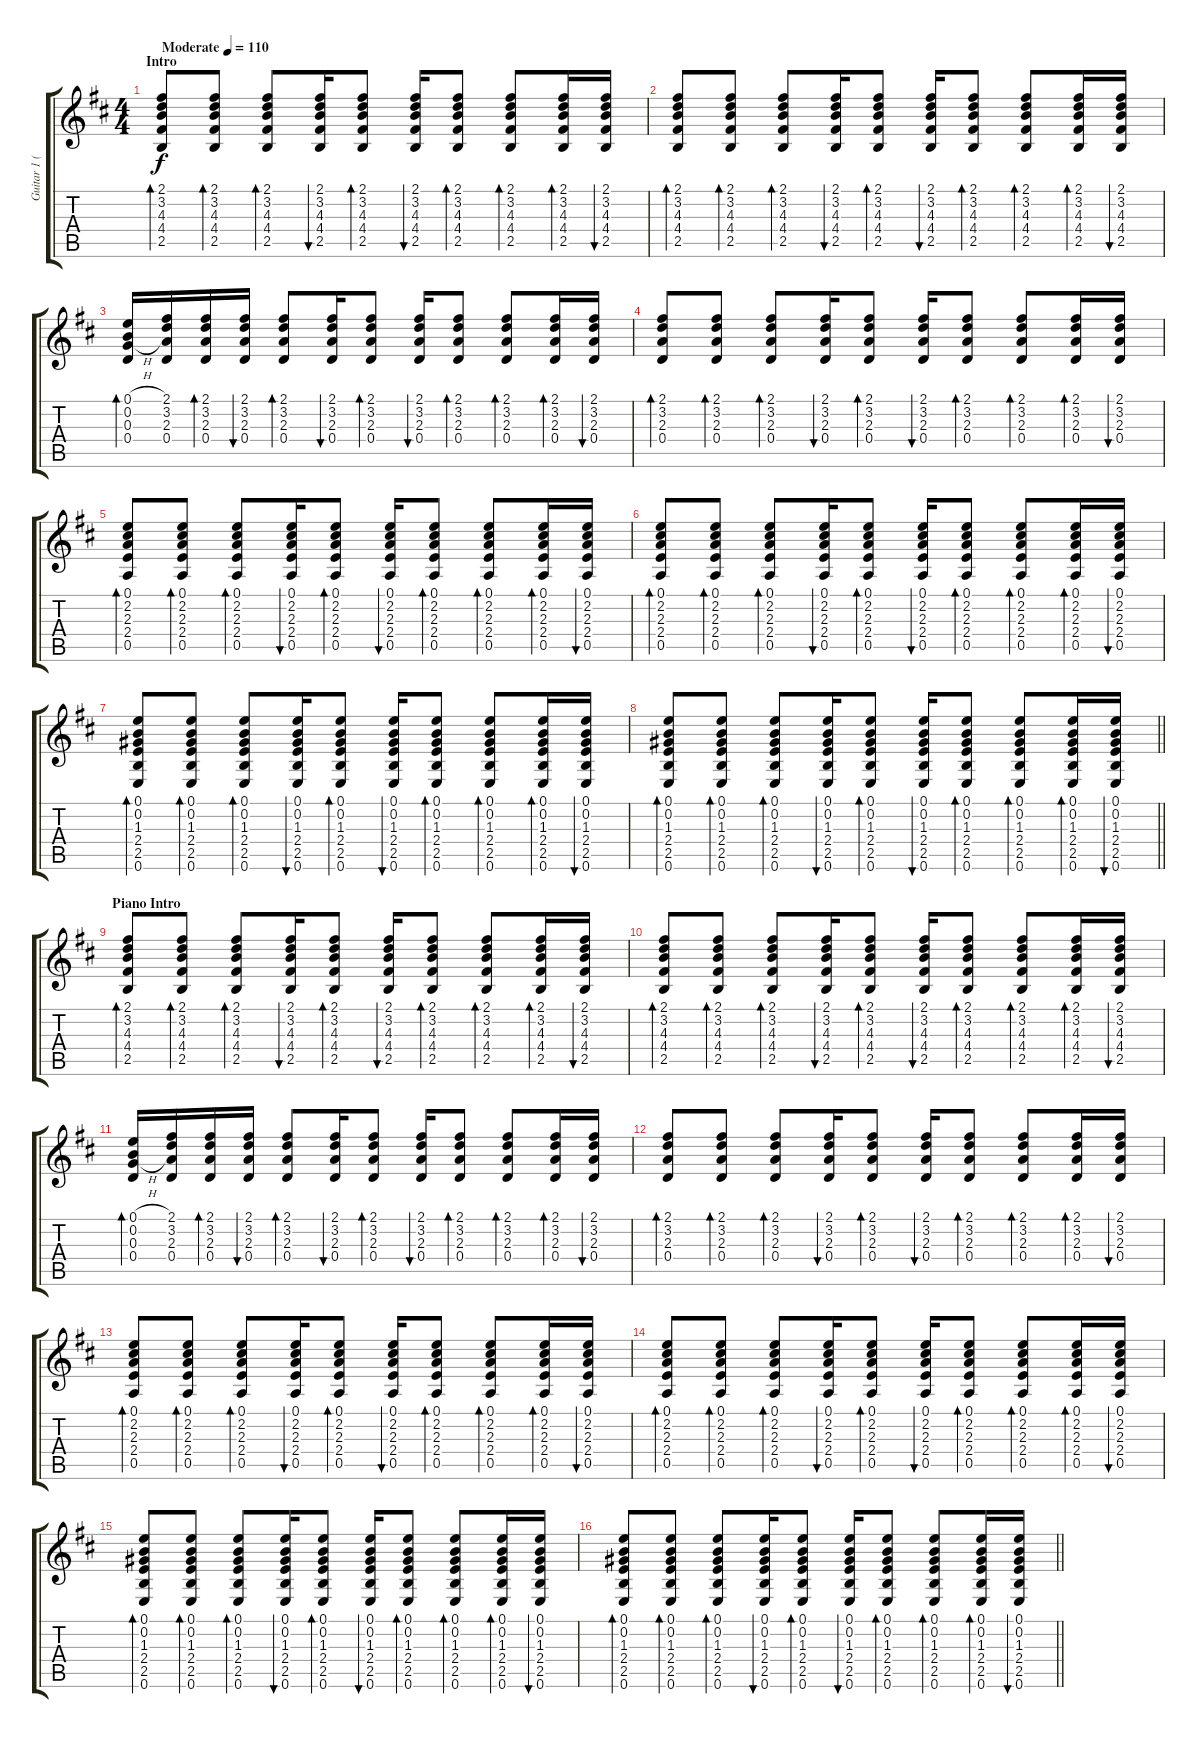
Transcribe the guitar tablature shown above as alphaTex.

\track ("Guitar 1 (Lead)" "Guitar 1 (") {instrument acousticguitarsteel}
\staff {score tabs}
\tuning (E4 B3 G3 D3 A2 E2) {hide}
\ts (4 4)
\section ("" "Intro")
\tempo (110 "Moderate")
\clef g2
\ks bminor
(2.1 3.2 4.3 4.4 2.5).8{bd 30 dy f instrument acousticguitarsteel} (2.1 3.2 4.3 4.4 2.5).8{bd 30} (2.1 3.2 4.3 4.4 2.5).8{bd 30} (2.1 3.2 4.3 4.4 2.5).16{bu 30} (2.1 3.2 4.3 4.4 2.5).8{bd 30} (2.1 3.2 4.3 4.4 2.5).16{bu 30} (2.1 3.2 4.3 4.4 2.5).8{bd 30} (2.1 3.2 4.3 4.4 2.5).8{bd 30} (2.1 3.2 4.3 4.4 2.5).16{bd 30} (2.1 3.2 4.3 4.4 2.5).16{bu 30} |
(2.1 3.2 4.3 4.4 2.5).8{bd 30} (2.1 3.2 4.3 4.4 2.5).8{bd 30} (2.1 3.2 4.3 4.4 2.5).8{bd 30} (2.1 3.2 4.3 4.4 2.5).16{bu 30} (2.1 3.2 4.3 4.4 2.5).8{bd 30} (2.1 3.2 4.3 4.4 2.5).16{bu 30} (2.1 3.2 4.3 4.4 2.5).8{bd 30} (2.1 3.2 4.3 4.4 2.5).8{bd 30} (2.1 3.2 4.3 4.4 2.5).16{bd 30} (2.1 3.2 4.3 4.4 2.5).16{bu 30} |
(0.1{h} 0.2{h} 0.3{h} 0.4).16{bd 30} (2.1 3.2 2.3 0.4).16 (2.1 3.2 2.3 0.4).16{bd 30} (2.1 3.2 2.3 0.4).16{bu 30} (2.1 3.2 2.3 0.4).8{bd 30} (2.1 3.2 2.3 0.4).16{bu 30} (2.1 3.2 2.3 0.4).8{bd 30} (2.1 3.2 2.3 0.4).16{bu 30} (2.1 3.2 2.3 0.4).8{bd 30} (2.1 3.2 2.3 0.4).8{bd 30} (2.1 3.2 2.3 0.4).16{bd 30} (2.1 3.2 2.3 0.4).16{bu 30} |
(2.1 3.2 2.3 0.4).8{bd 30} (2.1 3.2 2.3 0.4).8{bd 30} (2.1 3.2 2.3 0.4).8{bd 30} (2.1 3.2 2.3 0.4).16{bu 30} (2.1 3.2 2.3 0.4).8{bd 30} (2.1 3.2 2.3 0.4).16{bu 30} (2.1 3.2 2.3 0.4).8{bd 30} (2.1 3.2 2.3 0.4).8{bd 30} (2.1 3.2 2.3 0.4).16{bd 30} (2.1 3.2 2.3 0.4).16{bu 30} |
(0.1 2.2 2.3 2.4 0.5).8{bd 30} (0.1 2.2 2.3 2.4 0.5).8{bd 30} (0.1 2.2 2.3 2.4 0.5).8{bd 30} (0.1 2.2 2.3 2.4 0.5).16{bu 30} (0.1 2.2 2.3 2.4 0.5).8{bd 30} (0.1 2.2 2.3 2.4 0.5).16{bu 30} (0.1 2.2 2.3 2.4 0.5).8{bd 30} (0.1 2.2 2.3 2.4 0.5).8{bd 30} (0.1 2.2 2.3 2.4 0.5).16{bd 30} (0.1 2.2 2.3 2.4 0.5).16{bu 30} |
(0.1 2.2 2.3 2.4 0.5).8{bd 30} (0.1 2.2 2.3 2.4 0.5).8{bd 30} (0.1 2.2 2.3 2.4 0.5).8{bd 30} (0.1 2.2 2.3 2.4 0.5).16{bu 30} (0.1 2.2 2.3 2.4 0.5).8{bd 30} (0.1 2.2 2.3 2.4 0.5).16{bu 30} (0.1 2.2 2.3 2.4 0.5).8{bd 30} (0.1 2.2 2.3 2.4 0.5).8{bd 30} (0.1 2.2 2.3 2.4 0.5).16{bd 30} (0.1 2.2 2.3 2.4 0.5).16{bu 30} |
(0.1 0.2 1.3 2.4 2.5 0.6).8{bd 30} (0.1 0.2 1.3 2.4 2.5 0.6).8{bd 30} (0.1 0.2 1.3 2.4 2.5 0.6).8{bd 30} (0.1 0.2 1.3 2.4 2.5 0.6).16{bu 30} (0.1 0.2 1.3 2.4 2.5 0.6).8{bd 30} (0.1 0.2 1.3 2.4 2.5 0.6).16{bu 30} (0.1 0.2 1.3 2.4 2.5 0.6).8{bd 30} (0.1 0.2 1.3 2.4 2.5 0.6).8{bd 30} (0.1 0.2 1.3 2.4 2.5 0.6).16{bd 30} (0.1 0.2 1.3 2.4 2.5 0.6).16{bu 30} |
\barLineRight lightlight
(0.1 0.2 1.3 2.4 2.5 0.6).8{bd 30} (0.1 0.2 1.3 2.4 2.5 0.6).8{bd 30} (0.1 0.2 1.3 2.4 2.5 0.6).8{bd 30} (0.1 0.2 1.3 2.4 2.5 0.6).16{bu 30} (0.1 0.2 1.3 2.4 2.5 0.6).8{bd 30} (0.1 0.2 1.3 2.4 2.5 0.6).16{bu 30} (0.1 0.2 1.3 2.4 2.5 0.6).8{bd 30} (0.1 0.2 1.3 2.4 2.5 0.6).8{bd 30} (0.1 0.2 1.3 2.4 2.5 0.6).16{bd 30} (0.1 0.2 1.3 2.4 2.5 0.6).16{bu 30} |
\section ("" "Piano Intro")
(2.1 3.2 4.3 4.4 2.5).8{bd 30} (2.1 3.2 4.3 4.4 2.5).8{bd 30} (2.1 3.2 4.3 4.4 2.5).8{bd 30} (2.1 3.2 4.3 4.4 2.5).16{bu 30} (2.1 3.2 4.3 4.4 2.5).8{bd 30} (2.1 3.2 4.3 4.4 2.5).16{bu 30} (2.1 3.2 4.3 4.4 2.5).8{bd 30} (2.1 3.2 4.3 4.4 2.5).8{bd 30} (2.1 3.2 4.3 4.4 2.5).16{bd 30} (2.1 3.2 4.3 4.4 2.5).16{bu 30} |
(2.1 3.2 4.3 4.4 2.5).8{bd 30} (2.1 3.2 4.3 4.4 2.5).8{bd 30} (2.1 3.2 4.3 4.4 2.5).8{bd 30} (2.1 3.2 4.3 4.4 2.5).16{bu 30} (2.1 3.2 4.3 4.4 2.5).8{bd 30} (2.1 3.2 4.3 4.4 2.5).16{bu 30} (2.1 3.2 4.3 4.4 2.5).8{bd 30} (2.1 3.2 4.3 4.4 2.5).8{bd 30} (2.1 3.2 4.3 4.4 2.5).16{bd 30} (2.1 3.2 4.3 4.4 2.5).16{bu 30} |
(0.1{h} 0.2{h} 0.3{h} 0.4).16{bd 30} (2.1 3.2 2.3 0.4).16 (2.1 3.2 2.3 0.4).16{bd 30} (2.1 3.2 2.3 0.4).16{bu 30} (2.1 3.2 2.3 0.4).8{bd 30} (2.1 3.2 2.3 0.4).16{bu 30} (2.1 3.2 2.3 0.4).8{bd 30} (2.1 3.2 2.3 0.4).16{bu 30} (2.1 3.2 2.3 0.4).8{bd 30} (2.1 3.2 2.3 0.4).8{bd 30} (2.1 3.2 2.3 0.4).16{bd 30} (2.1 3.2 2.3 0.4).16{bu 30} |
(2.1 3.2 2.3 0.4).8{bd 30} (2.1 3.2 2.3 0.4).8{bd 30} (2.1 3.2 2.3 0.4).8{bd 30} (2.1 3.2 2.3 0.4).16{bu 30} (2.1 3.2 2.3 0.4).8{bd 30} (2.1 3.2 2.3 0.4).16{bu 30} (2.1 3.2 2.3 0.4).8{bd 30} (2.1 3.2 2.3 0.4).8{bd 30} (2.1 3.2 2.3 0.4).16{bd 30} (2.1 3.2 2.3 0.4).16{bu 30} |
(0.1 2.2 2.3 2.4 0.5).8{bd 30} (0.1 2.2 2.3 2.4 0.5).8{bd 30} (0.1 2.2 2.3 2.4 0.5).8{bd 30} (0.1 2.2 2.3 2.4 0.5).16{bu 30} (0.1 2.2 2.3 2.4 0.5).8{bd 30} (0.1 2.2 2.3 2.4 0.5).16{bu 30} (0.1 2.2 2.3 2.4 0.5).8{bd 30} (0.1 2.2 2.3 2.4 0.5).8{bd 30} (0.1 2.2 2.3 2.4 0.5).16{bd 30} (0.1 2.2 2.3 2.4 0.5).16{bu 30} |
(0.1 2.2 2.3 2.4 0.5).8{bd 30} (0.1 2.2 2.3 2.4 0.5).8{bd 30} (0.1 2.2 2.3 2.4 0.5).8{bd 30} (0.1 2.2 2.3 2.4 0.5).16{bu 30} (0.1 2.2 2.3 2.4 0.5).8{bd 30} (0.1 2.2 2.3 2.4 0.5).16{bu 30} (0.1 2.2 2.3 2.4 0.5).8{bd 30} (0.1 2.2 2.3 2.4 0.5).8{bd 30} (0.1 2.2 2.3 2.4 0.5).16{bd 30} (0.1 2.2 2.3 2.4 0.5).16{bu 30} |
(0.1 0.2 1.3 2.4 2.5 0.6).8{bd 30} (0.1 0.2 1.3 2.4 2.5 0.6).8{bd 30} (0.1 0.2 1.3 2.4 2.5 0.6).8{bd 30} (0.1 0.2 1.3 2.4 2.5 0.6).16{bu 30} (0.1 0.2 1.3 2.4 2.5 0.6).8{bd 30} (0.1 0.2 1.3 2.4 2.5 0.6).16{bu 30} (0.1 0.2 1.3 2.4 2.5 0.6).8{bd 30} (0.1 0.2 1.3 2.4 2.5 0.6).8{bd 30} (0.1 0.2 1.3 2.4 2.5 0.6).16{bd 30} (0.1 0.2 1.3 2.4 2.5 0.6).16{bu 30} |
\barLineRight lightlight
(0.1 0.2 1.3 2.4 2.5 0.6).8{bd 30} (0.1 0.2 1.3 2.4 2.5 0.6).8{bd 30} (0.1 0.2 1.3 2.4 2.5 0.6).8{bd 30} (0.1 0.2 1.3 2.4 2.5 0.6).16{bu 30} (0.1 0.2 1.3 2.4 2.5 0.6).8{bd 30} (0.1 0.2 1.3 2.4 2.5 0.6).16{bu 30} (0.1 0.2 1.3 2.4 2.5 0.6).8{bd 30} (0.1 0.2 1.3 2.4 2.5 0.6).8{bd 30} (0.1 0.2 1.3 2.4 2.5 0.6).16{bd 30} (0.1 0.2 1.3 2.4 2.5 0.6).16{bu 30}
